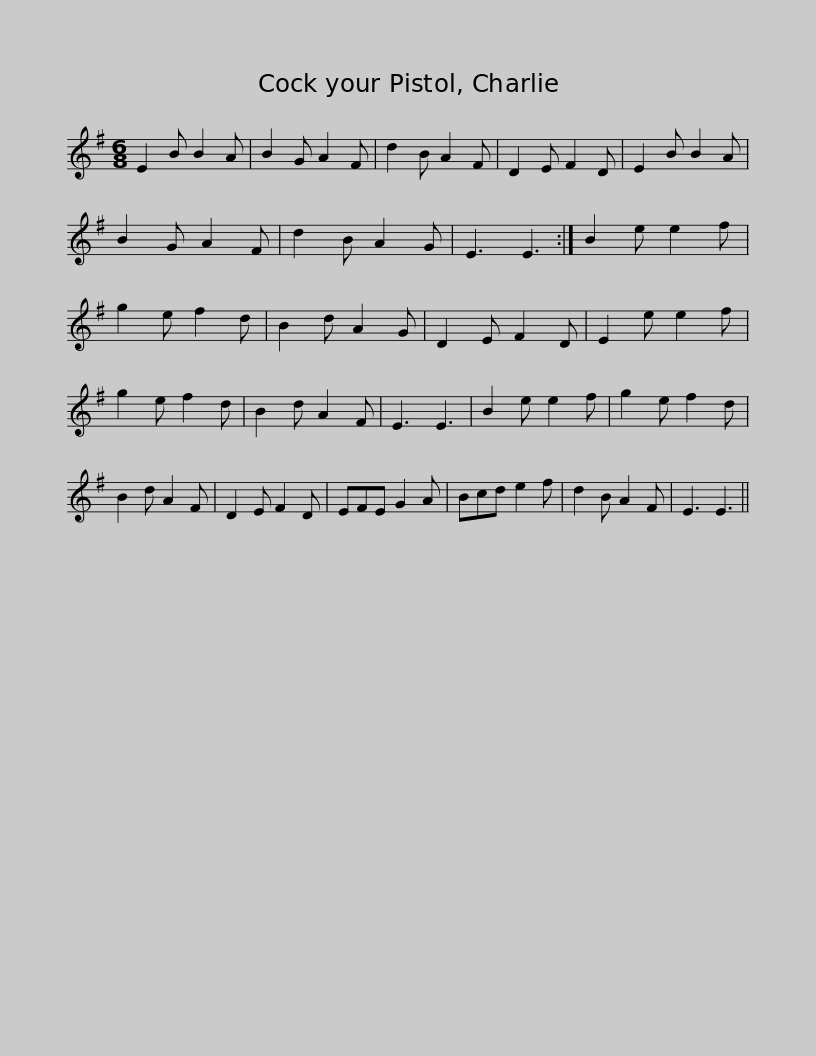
X:1
L:1/8
M:6/8
I:linebreak $
K:G
V:1 treble
V:1
 E2 B B2 A | B2 G A2 F | d2 B A2 F | D2 E F2 D | E2 B B2 A | %5
 B2 G A2 F | d2 B A2 G | E3 E3 :| B2 e e2 f |$ g2 e f2 d | %10
 B2 d A2 G | D2 E F2 D | E2 e e2 f | g2 e f2 d | B2 d A2 F | %15
 E3 E3 | B2 e e2 f | g2 e f2 d | B2 d A2 F |$ D2 E F2 D | %20
 EFE G2 A | Bcd e2 f | d2 B A2 F | E3 E3 || %24
